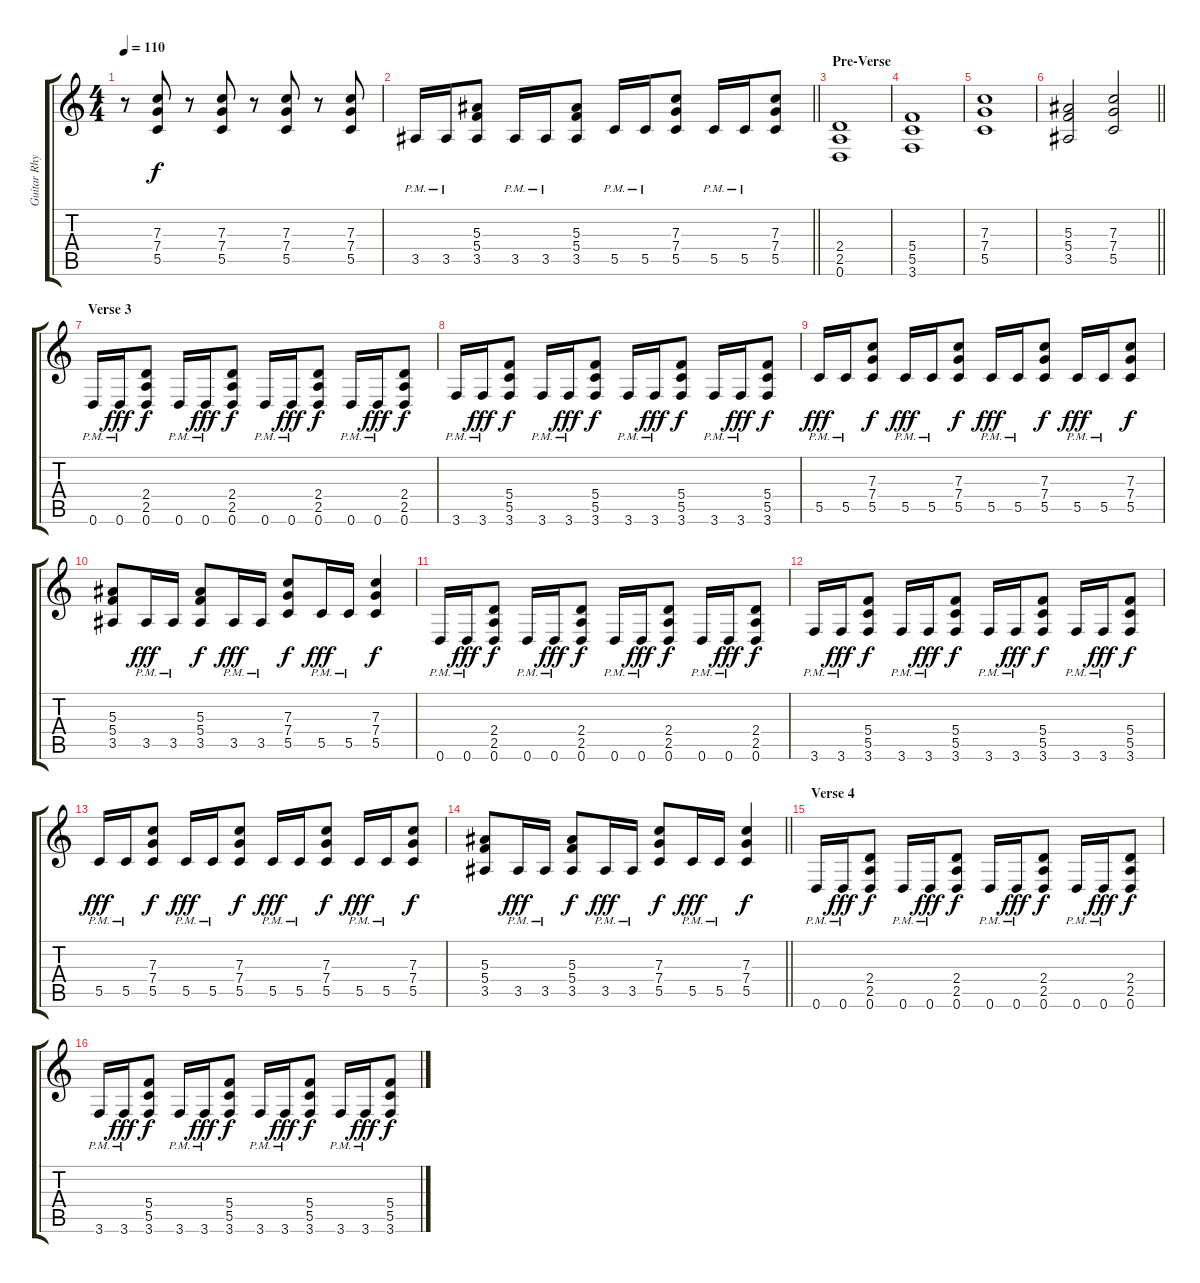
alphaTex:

\track ("Guitar Rhythm" "Guitar Rhy") {instrument overdrivenguitar}
\staff {score tabs}
\tuning (D4 A3 F3 C3 G2 D2) {hide}
\ts (4 4)
\tempo 110
\clef g2
\ks c
r.8{dy f} (7.3 7.4 5.5).8 r.8 (7.3 7.4 5.5).8 r.8 (7.3 7.4 5.5).8 r.8 (7.3 7.4 5.5).8 |
\barLineRight lightlight
3.5{pm}.16 3.5{pm}.16 (5.3 5.4 3.5).8 3.5{pm}.16 3.5{pm}.16 (5.3 5.4 3.5).8 5.5{pm}.16 5.5{pm}.16 (7.3 7.4 5.5).8 5.5{pm}.16 5.5{pm}.16 (7.3 7.4 5.5).8 |
\section ("" "Pre-Verse")
(2.4 2.5 0.6).1 |
(5.4 5.5 3.6).1 |
(7.3 7.4 5.5).1 |
\barLineRight lightlight
(5.3 5.4 3.5).2 (7.3 7.4 5.5).2 |
\section ("" "Verse 3")
0.6{pm}.16 0.6{pm}.16{dy fff} (2.4 2.5 0.6).8{dy f} 0.6{pm}.16 0.6{pm}.16{dy fff} (2.4 2.5 0.6).8{dy f} 0.6{pm}.16 0.6{pm}.16{dy fff} (2.4 2.5 0.6).8{dy f} 0.6{pm}.16 0.6{pm}.16{dy fff} (2.4 2.5 0.6).8{dy f} |
3.6{pm}.16 3.6{pm}.16{dy fff} (5.4 5.5 3.6).8{dy f} 3.6{pm}.16 3.6{pm}.16{dy fff} (5.4 5.5 3.6).8{dy f} 3.6{pm}.16 3.6{pm}.16{dy fff} (5.4 5.5 3.6).8{dy f} 3.6{pm}.16 3.6{pm}.16{dy fff} (5.4 5.5 3.6).8{dy f} |
5.5{pm}.16{dy fff} 5.5{pm}.16 (7.3 7.4 5.5).8{dy f} 5.5{pm}.16{dy fff} 5.5{pm}.16 (7.3 7.4 5.5).8{dy f} 5.5{pm}.16{dy fff} 5.5{pm}.16 (7.3 7.4 5.5).8{dy f} 5.5{pm}.16{dy fff} 5.5{pm}.16 (7.3 7.4 5.5).8{dy f} |
(5.3 5.4 3.5).8 3.5{pm}.16{dy fff} 3.5{pm}.16 (5.3 5.4 3.5).8{dy f} 3.5{pm}.16{dy fff} 3.5{pm}.16 (7.3 7.4 5.5).8{dy f} 5.5{pm}.16{dy fff} 5.5{pm}.16 (7.3 7.4 5.5).4{dy f} |
0.6{pm}.16 0.6{pm}.16{dy fff} (2.4 2.5 0.6).8{dy f} 0.6{pm}.16 0.6{pm}.16{dy fff} (2.4 2.5 0.6).8{dy f} 0.6{pm}.16 0.6{pm}.16{dy fff} (2.4 2.5 0.6).8{dy f} 0.6{pm}.16 0.6{pm}.16{dy fff} (2.4 2.5 0.6).8{dy f} |
3.6{pm}.16 3.6{pm}.16{dy fff} (5.4 5.5 3.6).8{dy f} 3.6{pm}.16 3.6{pm}.16{dy fff} (5.4 5.5 3.6).8{dy f} 3.6{pm}.16 3.6{pm}.16{dy fff} (5.4 5.5 3.6).8{dy f} 3.6{pm}.16 3.6{pm}.16{dy fff} (5.4 5.5 3.6).8{dy f} |
5.5{pm}.16{dy fff} 5.5{pm}.16 (7.3 7.4 5.5).8{dy f} 5.5{pm}.16{dy fff} 5.5{pm}.16 (7.3 7.4 5.5).8{dy f} 5.5{pm}.16{dy fff} 5.5{pm}.16 (7.3 7.4 5.5).8{dy f} 5.5{pm}.16{dy fff} 5.5{pm}.16 (7.3 7.4 5.5).8{dy f} |
\barLineRight lightlight
(5.3 5.4 3.5).8 3.5{pm}.16{dy fff} 3.5{pm}.16 (5.3 5.4 3.5).8{dy f} 3.5{pm}.16{dy fff} 3.5{pm}.16 (7.3 7.4 5.5).8{dy f} 5.5{pm}.16{dy fff} 5.5{pm}.16 (7.3 7.4 5.5).4{dy f} |
\section ("" "Verse 4")
0.6{pm}.16 0.6{pm}.16{dy fff} (2.4 2.5 0.6).8{dy f} 0.6{pm}.16 0.6{pm}.16{dy fff} (2.4 2.5 0.6).8{dy f} 0.6{pm}.16 0.6{pm}.16{dy fff} (2.4 2.5 0.6).8{dy f} 0.6{pm}.16 0.6{pm}.16{dy fff} (2.4 2.5 0.6).8{dy f} |
3.6{pm}.16 3.6{pm}.16{dy fff} (5.4 5.5 3.6).8{dy f} 3.6{pm}.16 3.6{pm}.16{dy fff} (5.4 5.5 3.6).8{dy f} 3.6{pm}.16 3.6{pm}.16{dy fff} (5.4 5.5 3.6).8{dy f} 3.6{pm}.16 3.6{pm}.16{dy fff} (5.4 5.5 3.6).8{dy f}
